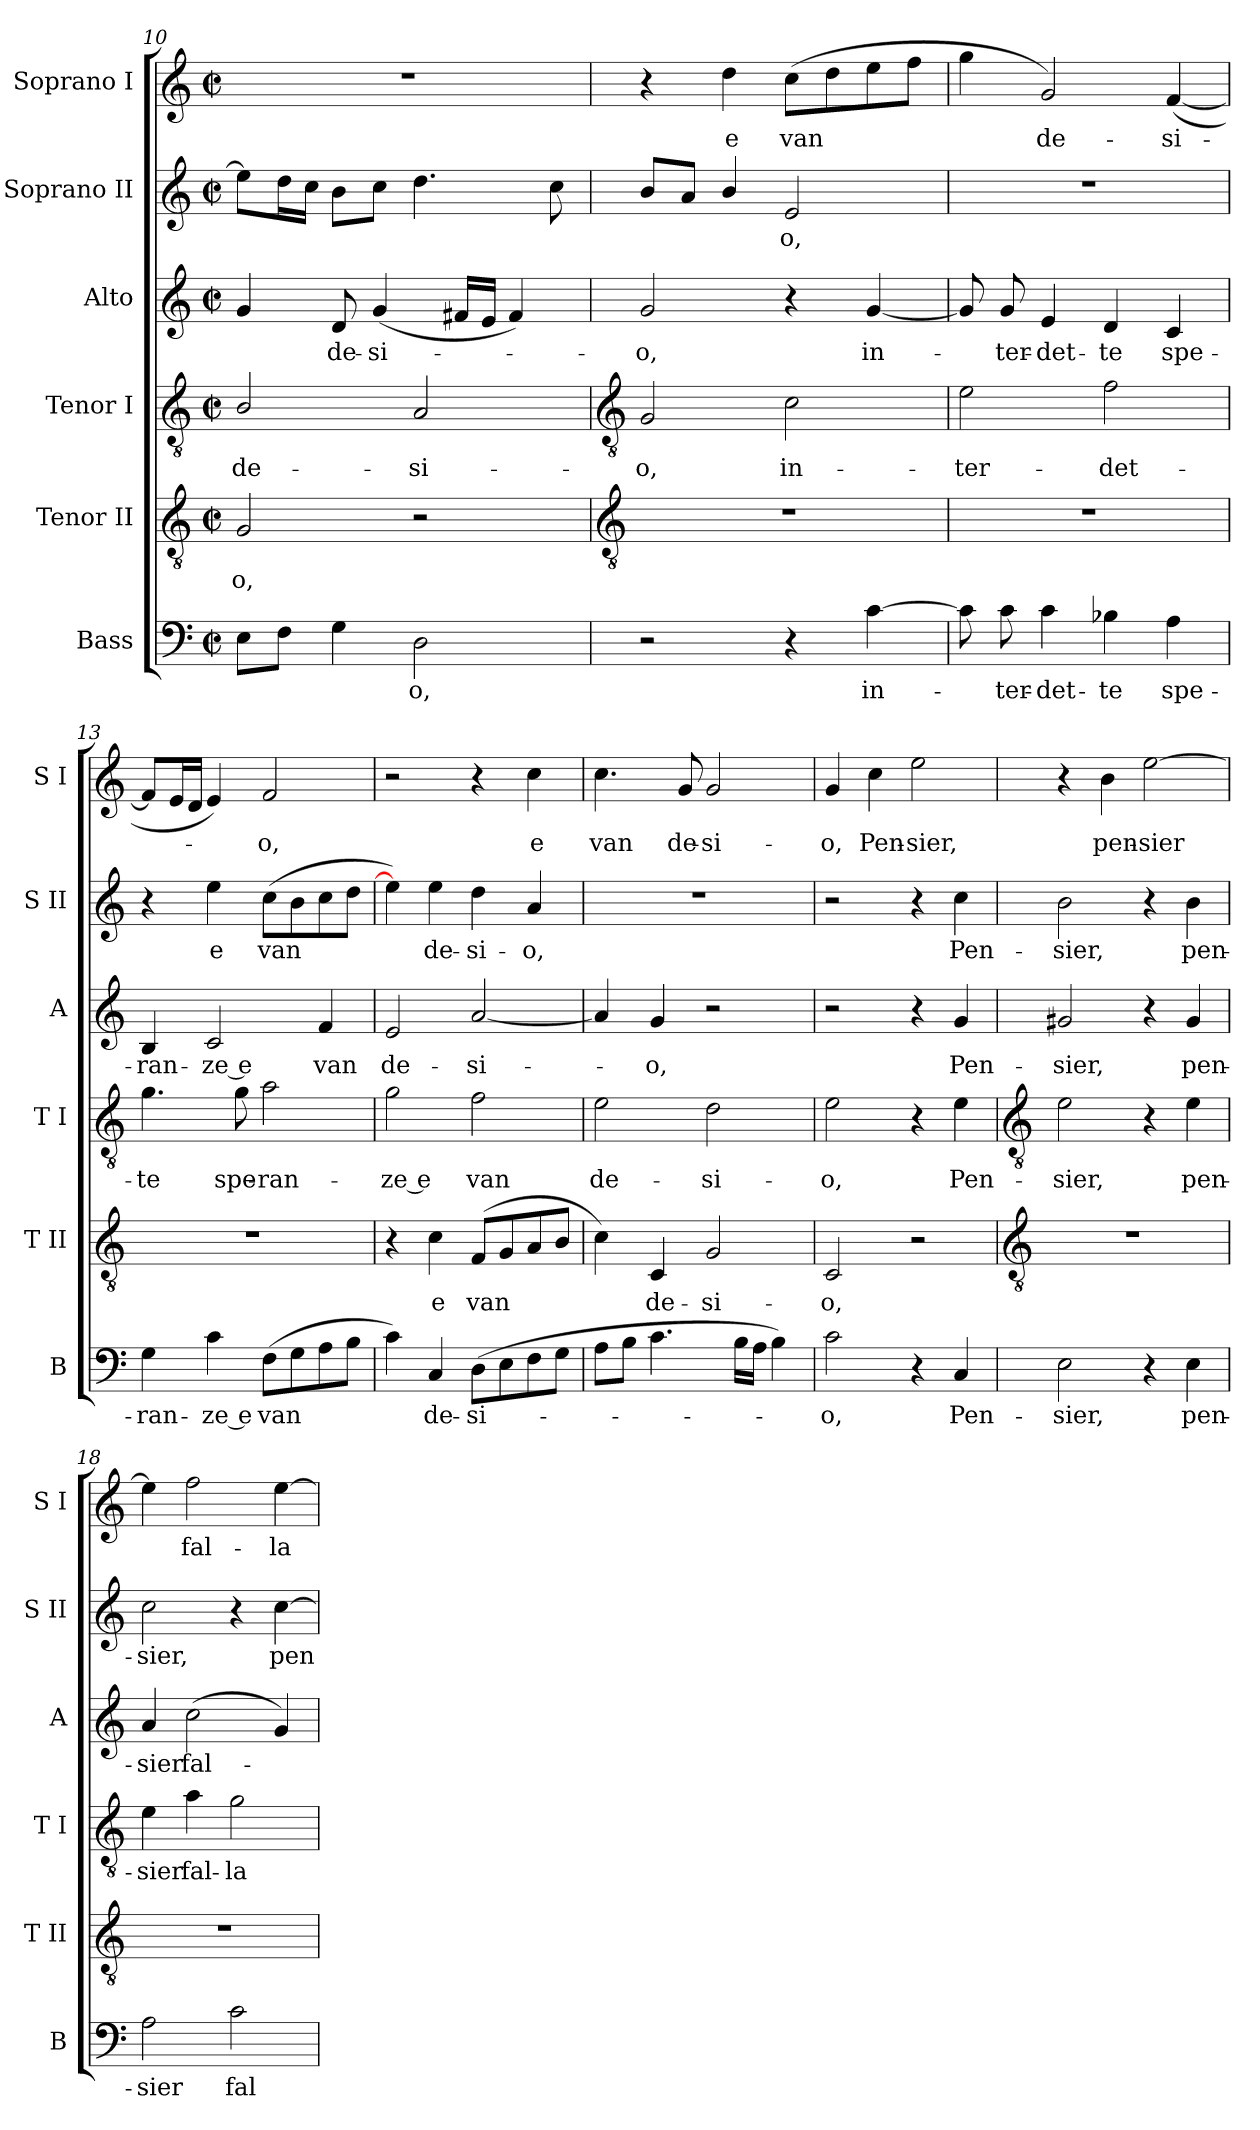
**kern	**text	**kern	**text	**kern	**text	**kern	**text	**kern	**text	**kern	**text
*part6	*part6	*part5	*part5	*part4	*part4	*part3	*part3	*part2	*part2	*part1	*part1
*staff6	*staff6	*staff5	*staff5	*staff4	*staff4	*staff3	*staff3	*staff2	*staff2	*staff1	*staff1
*I"Bass	*	*I"Tenor II	*	*I"Tenor I	*	*I"Alto	*	*I"Soprano II	*	*I"Soprano I	*
*I'B	*	*I'T II	*	*I'T I	*	*I'A	*	*I'S II	*	*I'S I	*
*clefF4	*	*clefGv2	*	*clefGv2	*	*clefG2	*	*clefG2	*	*clefG2	*
*k[]	*	*k[]	*	*k[]	*	*k[]	*	*k[]	*	*k[]	*
*C:	*	*C:	*	*C:	*	*C:	*	*C:	*	*C:	*
*M2/2	*	*M2/2	*	*M2/2	*	*M2/2	*	*M2/2	*	*M2/2	*
*met(c|)	*	*met(c|)	*	*met(c|)	*	*met(c|)	*	*met(c|)	*	*met(c|)	*
=10	=10	=10	=10	=10	=10	=10	=10	=10	=10	=10	=10
!	!	!	!LO:LY:b	!	!LO:LY:b	!	!	!	!	!	!
8EL	.	2G	-o,	2B/	de-	4g	.	8eeL]	.	1r	.
8FJ	.	.	.	.	.	.	.	16ddL	.	.	.
.	.	.	.	.	.	.	.	16ccJJ	.	.	.
!	!	!	!	!	!	!	!LO:LY:b	!	!	!	!
4G	.	.	.	.	.	8d	de-	8bL	.	.	.
!	!	!	!	!	!	!	!LO:LY:b	!	!	!	!
.	.	.	.	.	.	(<4g	-si-	8ccJ	.	.	.
!	!LO:LY:b	!	!	!	!LO:LY:b	!	!	!	!	!	!
2D	o,	2r	.	2A	-si-	.	.	4.dd	.	.	.
.	.	.	.	.	.	16f#XLL	.	.	.	.	.
.	.	.	.	.	.	16eJJ	.	.	.	.	.
.	.	.	.	.	.	4f#)	.	.	.	.	.
.	.	.	.	.	.	.	.	8cc	.	.	.
!!LO:LB:g=z
=11	=11	=11	=11	=11	=11	=11	=11	=11	=11	=11	=11
*	*	*clefGv2	*	*clefGv2	*	*	*	*	*	*	*
!	!	!	!	!	!LO:LY:b	!	!LO:LY:b	!	!	!	!
2r	.	1r	.	2G	-o,	2g	o,	8bL	.	4r	.
.	.	.	.	.	.	.	.	8aJ	.	.	.
!	!	!	!	!	!	!	!	!	!	!	!LO:LY:b
.	.	.	.	.	.	.	.	4b/	.	4dd	e
!	!	!	!	!	!LO:LY:b	!	!	!	!LO:LY:b	!	!LO:LY:b
4r	.	.	.	2c	in-	4r	.	2e	o,	(>8ccL	van
.	.	.	.	.	.	.	.	.	.	8dd	.
!	!LO:LY:b	!	!	!	!	!	!LO:LY:b	!	!	!	!
[4c	in-	.	.	.	.	[4g	in-	.	.	8ee	.
.	.	.	.	.	.	.	.	.	.	8ffJ	.
=12	=12	=12	=12	=12	=12	=12	=12	=12	=12	=12	=12
!	!	!	!	!	!LO:LY:b	!	!	!	!	!	!
8c]	.	1r	.	2e	-ter-	8g]	.	1r	.	4gg	.
!	!LO:LY:b	!	!	!	!	!	!LO:LY:b	!	!	!	!
8c	ter-	.	.	.	.	8g	ter-	.	.	.	.
!	!LO:LY:b	!	!	!	!	!	!LO:LY:b	!	!	!	!LO:LY:b
4c	-det-	.	.	.	.	4e	-det-	.	.	2g)	de-
!	!LO:LY:b	!	!	!	!LO:LY:b	!	!LO:LY:b	!	!	!	!
4B-X	-te	.	.	2f	-det-	4d	-te	.	.	.	.
!	!LO:LY:b	!	!	!	!	!	!LO:LY:b	!	!	!	!LO:LY:b
4A	spe-	.	.	.	.	4c	spe-	.	.	(<[4f	-si-
=13	=13	=13	=13	=13	=13	=13	=13	=13	=13	=13	=13
!	!LO:LY:b	!	!	!	!LO:LY:b	!	!LO:LY:b	!	!	!	!
4G	-ran-	1r	.	4.g	-te	4B	-ran-	4r	.	8fL]	.
.	.	.	.	.	.	.	.	.	.	16eL	.
.	.	.	.	.	.	.	.	.	.	16dJJ	.
!	!LO:LY:b	!	!	!	!	!	!LO:LY:b	!	!LO:LY:b	!	!
4c	-ze e	.	.	.	.	2c	-ze e	4ee	e	4e)	.
!	!	!	!	!	!LO:LY:b	!	!	!	!	!	!
.	.	.	.	8g	spe-	.	.	.	.	.	.
!	!LO:LY:b	!	!	!	!LO:LY:b	!	!	!	!LO:LY:b	!	!LO:LY:b
(>8FL	van	.	.	2a	-ran-	.	.	(>8ccL	van	2f	o,
8G	.	.	.	.	.	.	.	8b	.	.	.
!	!	!	!	!	!	!	!LO:LY:b	!	!	!	!
8A	.	.	.	.	.	4f	van	8cc	.	.	.
8BJ	.	.	.	.	.	.	.	8ddJ	.	.	.
=14	=14	=14	=14	=14	=14	=14	=14	=14	=14	=14	=14
!	!	!	!	!	!LO:LY:b	!	!LO:LY:b	!	!	!	!
4c)	.	4r	.	2g	-ze e	2e	de-	4ee])	.	2r	.
!	!LO:LY:b	!	!LO:LY:b	!	!	!	!	!	!LO:LY:b	!	!
4C	de-	4c	e	.	.	.	.	4ee	de-	.	.
!	!LO:LY:b	!	!LO:LY:b	!	!LO:LY:b	!	!LO:LY:b	!	!LO:LY:b	!	!
(>8DL	-si-	(<8FL	van	2f	van	[2a	-si-	4dd	-si-	4r	.
8E	.	8G	.	.	.	.	.	.	.	.	.
!	!	!	!	!	!	!	!	!	!LO:LY:b	!	!LO:LY:b
8F	.	8A	.	.	.	.	.	4a	-o,	4cc	e
8GJ	.	8BJ	.	.	.	.	.	.	.	.	.
=15	=15	=15	=15	=15	=15	=15	=15	=15	=15	=15	=15
!	!	!	!	!	!LO:LY:b	!	!	!	!	!	!LO:LY:b
8AL	.	4c)	.	2e	de-	4a]	.	1r	.	4.cc	van
8BJ	.	.	.	.	.	.	.	.	.	.	.
!	!	!	!LO:LY:b	!	!	!	!LO:LY:b	!	!	!	!
4.c	.	4C	de-	.	.	4g	o,	.	.	.	.
!	!	!	!	!	!	!	!	!	!	!	!LO:LY:b
.	.	.	.	.	.	.	.	.	.	8g	de-
!	!	!	!LO:LY:b	!	!LO:LY:b	!	!	!	!	!	!LO:LY:b
.	.	2G	-si-	2d	-si-	2r	.	.	.	2g	-si-
16BLL	.	.	.	.	.	.	.	.	.	.	.
16AJJ	.	.	.	.	.	.	.	.	.	.	.
4B)	.	.	.	.	.	.	.	.	.	.	.
=16	=16	=16	=16	=16	=16	=16	=16	=16	=16	=16	=16
!	!LO:LY:b	!	!LO:LY:b	!	!LO:LY:b	!	!	!	!	!	!LO:LY:b
2c	o,	2C	-o,	2e	-o,	2r	.	2r	.	4g	-o,
!	!	!	!	!	!	!	!	!	!	!	!LO:LY:b
.	.	.	.	.	.	.	.	.	.	4cc	Pen-
!	!	!	!	!	!	!	!	!	!	!	!LO:LY:b
4r	.	2r	.	4r	.	4r	.	4r	.	2ee	-sier,
!	!LO:LY:b	!	!	!	!LO:LY:b	!	!LO:LY:b	!	!LO:LY:b	!	!
4C	Pen-	.	.	4e	Pen-	4g	Pen-	4cc	Pen-	.	.
!!LO:LB:g=z
=17	=17	=17	=17	=17	=17	=17	=17	=17	=17	=17	=17
*	*	*clefGv2	*	*clefGv2	*	*	*	*	*	*	*
!	!LO:LY:b	!	!	!	!LO:LY:b	!	!LO:LY:b	!	!LO:LY:b	!	!
2E	-sier,	1r	.	2e	-sier,	2g#X	-sier,	2b	-sier,	4r	.
!	!	!	!	!	!	!	!	!	!	!	!LO:LY:b
.	.	.	.	.	.	.	.	.	.	4b	pen-
!	!	!	!	!	!	!	!	!	!	!	!LO:LY:b
4r	.	.	.	4r	.	4r	.	4r	.	[2ee	-sier
!	!LO:LY:b	!	!	!	!LO:LY:b	!	!LO:LY:b	!	!LO:LY:b	!	!
4E	pen-	.	.	4e	pen-	4g#	pen-	4b	pen-	.	.
=18	=18	=18	=18	=18	=18	=18	=18	=18	=18	=18	=18
!	!LO:LY:b	!	!	!	!LO:LY:b	!	!LO:LY:b	!	!LO:LY:b	!	!
2A	-sier	1r	.	4e	-sier	4a	-sier	2cc	-sier,	4ee]	.
!	!	!	!	!	!LO:LY:b	!	!LO:LY:b	!	!	!	!LO:LY:b
.	.	.	.	4a	fal-	(<2cc	fal-	.	.	2ff	fal-
!	!LO:LY:b	!	!	!	!LO:LY:b	!	!	!	!	!	!
2c	fal-	.	.	2g	-la-	.	.	4r	.	.	.
!	!	!	!	!	!	!	!	!	!LO:LY:b	!	!LO:LY:b
.	.	.	.	.	.	4g)	.	[4cc	pen-	[4ee	-la-
=	=	=	=	=	=	=	=	=	=	=	=
*-	*-	*-	*-	*-	*-	*-	*-	*-	*-	*-	*-
